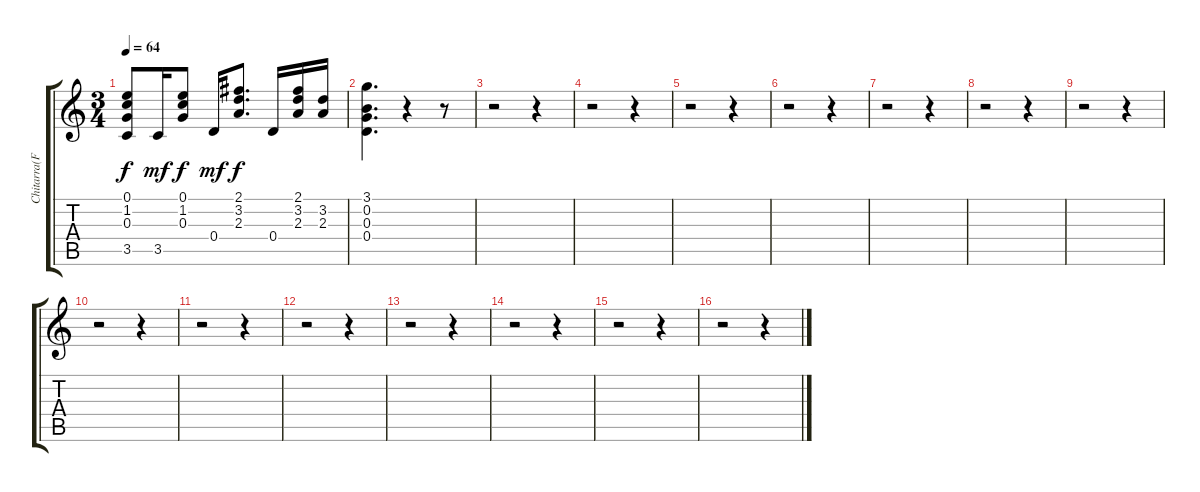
\track ("Chitarra(Fill)" "Chitarra(F") {instrument acousticguitarsteel}
\staff {score tabs}
\tuning (E4 B3 G3 D3 A2 E2) {hide}
\ts (3 4)
\tempo 64
\clef g2
\ks c
(0.1 1.2 0.3 3.5).8{dy f} 3.5.16{dy mf} (0.1 1.2 0.3).8{dy f} 0.4.16{dy mf} (2.1 3.2 2.3).8{d dy f} 0.4.16 (2.1 3.2 2.3).16 (3.2 2.3).16 |
(3.1 0.2 0.3 0.4).4{d} r.4 r.8 |
r.2 r.4 |
r.2 r.4 |
r.2 r.4 |
r.2 r.4 |
r.2 r.4 |
r.2 r.4 |
r.2 r.4 |
r.2 r.4 |
r.2 r.4 |
r.2 r.4 |
r.2 r.4 |
r.2 r.4 |
r.2 r.4 |
r.2 r.4
